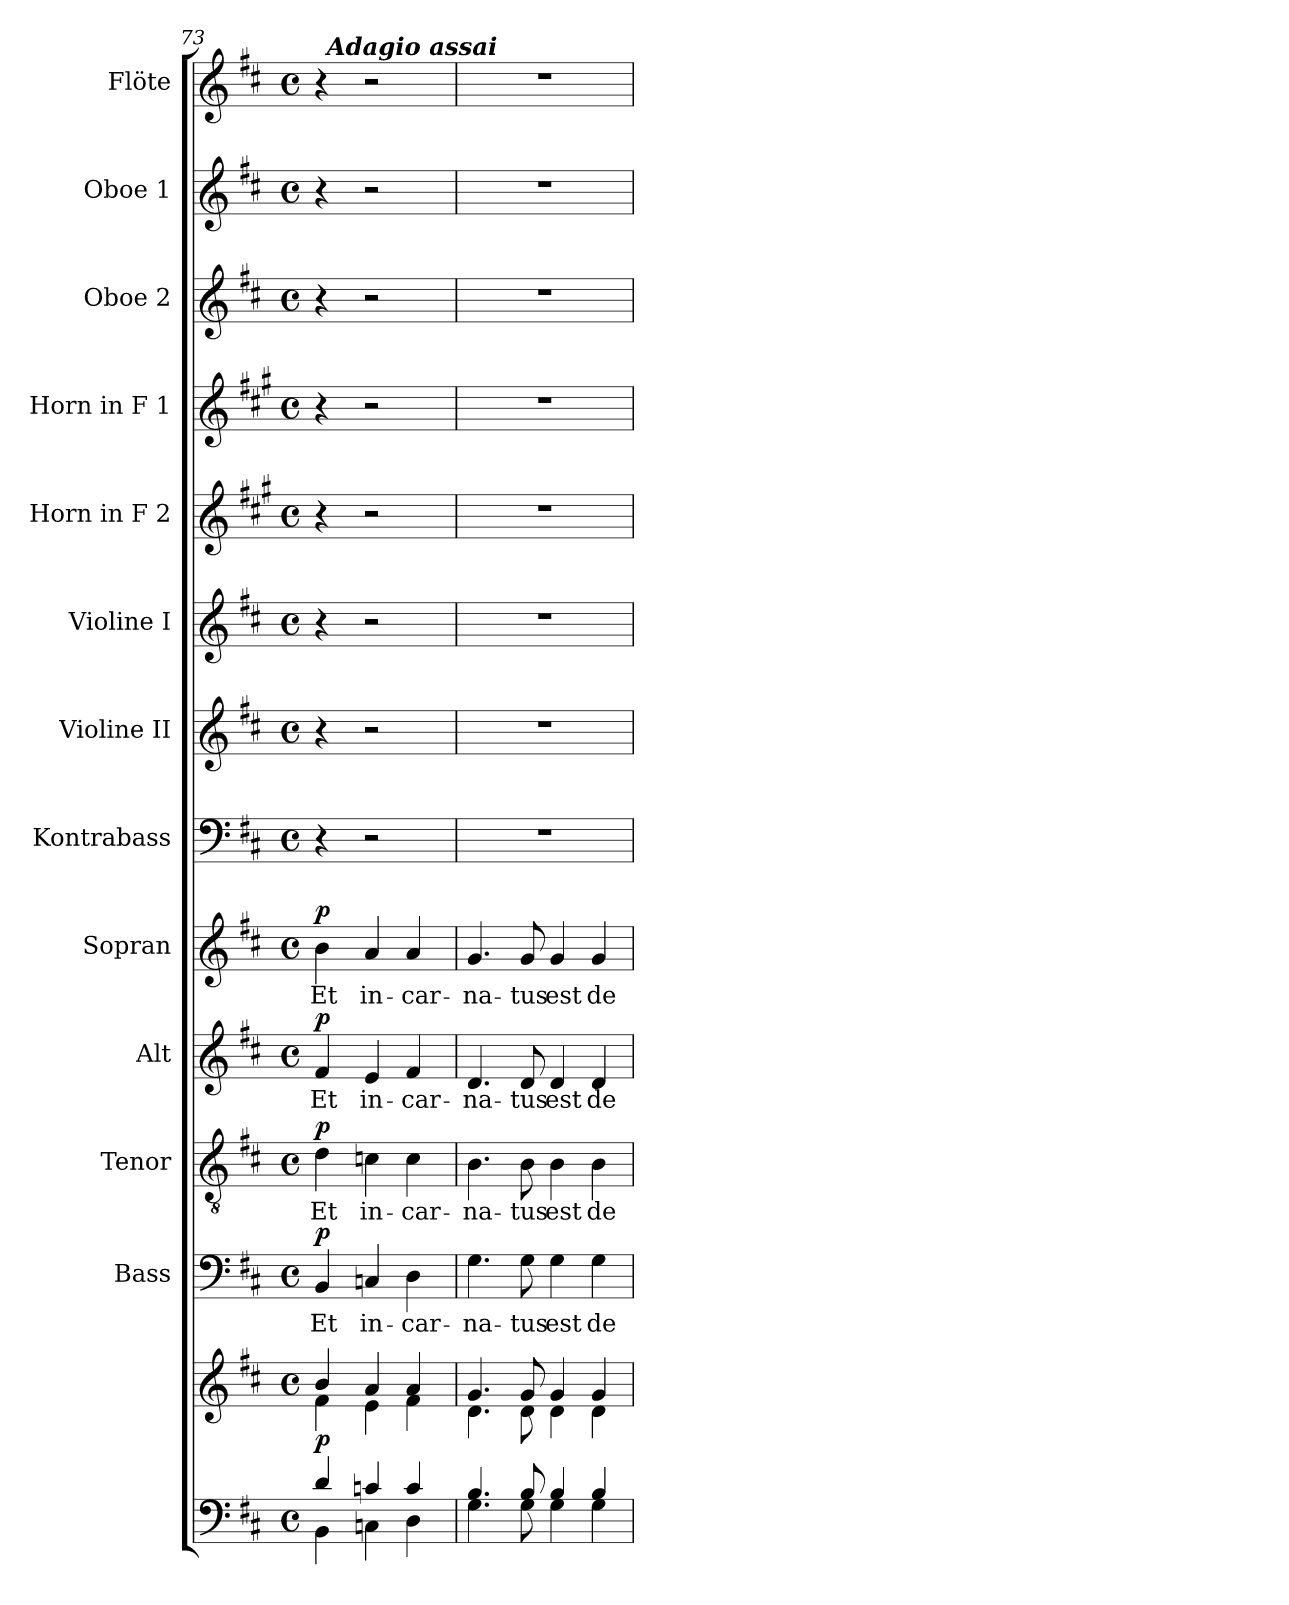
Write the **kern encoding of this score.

**kern	**kern	**dynam	**kern	**text	**dynam	**kern	**text	**dynam	**kern	**text	**dynam	**kern	**text	**dynam	**kern	**kern	**kern	**kern	**kern	**kern	**kern	**kern
*part13	*part13	*part13	*part12	*part12	*part12	*part11	*part11	*part11	*part10	*part10	*part10	*part9	*part9	*part9	*part8	*part7	*part6	*part5	*part4	*part3	*part2	*part1
*staff14	*staff13	*staff13/14	*staff12	*staff12	*staff12	*staff11	*staff11	*staff11	*staff10	*staff10	*staff10	*staff9	*staff9	*staff9	*staff8	*staff7	*staff6	*staff5	*staff4	*staff3	*staff2	*staff1
*	*	*	*I"Bass	*	*	*I"Tenor	*	*	*I"Alt	*	*	*I"Sopran	*	*	*I"Kontrabass	*I"Violine II	*I"Violine I	*I"Horn in F 2	*I"Horn in F 1	*I"Oboe 2	*I"Oboe 1	*I"Flöte
*	*	*	*I'B.	*	*	*I'T.	*	*	*I'A.	*	*	*I'S.	*	*	*I'Kb.	*I'Vl. II	*I'Vl. I	*	*	*I'Ob. 2	*I'Ob. 1	*I'Fl.
*clefF4	*clefG2	*	*clefF4	*	*	*clefGv2	*	*	*clefG2	*	*	*clefG2	*	*	*clefF4	*clefG2	*clefG2	*clefG2	*clefG2	*clefG2	*clefG2	*clefG2
*	*	*	*	*	*	*	*	*	*	*	*	*	*	*	*ITrd7c12	*	*	*ITrd4c7	*ITrd4c7	*	*	*
*k[f#c#]	*k[f#c#]	*	*k[f#c#]	*	*	*k[f#c#]	*	*	*k[f#c#]	*	*	*k[f#c#]	*	*	*k[f#c#]	*k[f#c#]	*k[f#c#]	*k[f#c#]	*k[f#c#]	*k[f#c#]	*k[f#c#]	*k[f#c#]
*D:	*D:	*	*D:	*	*	*D:	*	*	*D:	*	*	*D:	*	*	*D:	*D:	*D:	*D:	*D:	*D:	*D:	*D:
*M4/4	*M4/4	*	*M4/4	*	*	*M4/4	*	*	*M4/4	*	*	*M4/4	*	*	*M4/4	*M4/4	*M4/4	*M4/4	*M4/4	*M4/4	*M4/4	*M4/4
*met(c)	*met(c)	*	*met(c)	*	*	*met(c)	*	*	*met(c)	*	*	*met(c)	*	*	*met(c)	*met(c)	*met(c)	*met(c)	*met(c)	*met(c)	*met(c)	*met(c)
=73	=73	=73	=73	=73	=73	=73	=73	=73	=73	=73	=73	=73	=73	=73	=73	=73	=73	=73	=73	=73	=73	=73
*^	*^	*	*	*	*	*	*	*	*	*	*	*	*	*	*	*	*	*	*	*	*	*
!	!	!	!	!LO:DY:b	!	!LO:LY:b	!LO:DY:a	!	!LO:LY:b	!LO:DY:a	!	!LO:LY:b	!LO:DY:a	!	!LO:LY:b	!LO:DY:a	!	!	!	!	!	!	!	!
*	*	*	*	*	*	*	*	*	*	*	*	*	*	*	*	*	*	*	*	*	*	*	*	*^
4d/	4BB\	4b/	4f#\	p	4BB/	Et	p	4d\	Et	p	4f#/	Et	p	4b\	Et	p	4r	4r	4r	4r	4r	4r	4r	4r	32ryy
!	!	!	!	!	!	!	!	!	!	!	!	!	!	!	!	!	!	!	!	!	!	!	!	!	!LO:TX:a:Bi:t=Adagio assai
.	.	.	.	.	.	.	.	.	.	.	.	.	.	.	.	.	.	.	.	.	.	.	.	.	2ryy
!	!	!	!	!	!	!LO:LY:b	!	!	!LO:LY:b	!	!	!LO:LY:b	!	!	!LO:LY:b	!	!	!	!	!	!	!	!	!	!
4cn/	4Cn\	4a/	4e\	.	4Cn/	in-	.	4cn\	in-	.	4e/	in-	.	4a/	in-	.	2r	2r	2r	2r	2r	2r	2r	2r	.
!	!	!	!	!	!	!LO:LY:b	!	!	!LO:LY:b	!	!	!LO:LY:b	!	!	!LO:LY:b	!	!	!	!	!	!	!	!	!	!
4c/	4D\	4a/	4f#\	.	4D\	-car-	.	4c\	-car-	.	4f#/	-car-	.	4a/	-car-	.	.	.	.	.	.	.	.	.	.
.	.	.	.	.	.	.	.	.	.	.	.	.	.	.	.	.	.	.	.	.	.	.	.	.	8..ryy
=74	=74	=74	=74	=74	=74	=74	=74	=74	=74	=74	=74	=74	=74	=74	=74	=74	=74	=74	=74	=74	=74	=74	=74	=74	=74
!	!	!	!	!	!	!LO:LY:b	!	!	!LO:LY:b	!	!	!LO:LY:b	!	!	!LO:LY:b	!	!	!	!	!	!	!	!	!	!
*	*	*	*	*	*	*	*	*	*	*	*	*	*	*	*	*	*	*	*	*	*	*	*	*v	*v
4.B/	4.G\	4.g/	4.d\	.	4.G\	-na-	.	4.B\	-na-	.	4.d/	-na-	.	4.g/	-na-	.	1r	1r	1r	1r	1r	1r	1r	1r
!	!	!	!	!	!	!LO:LY:b	!	!	!LO:LY:b	!	!	!LO:LY:b	!	!	!LO:LY:b	!	!	!	!	!	!	!	!	!
8B/	8G\	8g/	8d\	.	8G\	-tus	.	8B\	-tus	.	8d/	-tus	.	8g/	-tus	.	.	.	.	.	.	.	.	.
!	!	!	!	!	!	!LO:LY:b	!	!	!LO:LY:b	!	!	!LO:LY:b	!	!	!LO:LY:b	!	!	!	!	!	!	!	!	!
4B/	4G\	4g/	4d\	.	4G\	est	.	4B\	est	.	4d/	est	.	4g/	est	.	.	.	.	.	.	.	.	.
!	!	!	!	!	!	!LO:LY:b	!	!	!LO:LY:b	!	!	!LO:LY:b	!	!	!LO:LY:b	!	!	!	!	!	!	!	!	!
4B/	4G\	4g/	4d\	.	4G\	de	.	4B\	de	.	4d/	de	.	4g/	de	.	.	.	.	.	.	.	.	.
*v	*v	*	*	*	*	*	*	*	*	*	*	*	*	*	*	*	*	*	*	*	*	*	*	*
*	*v	*v	*	*	*	*	*	*	*	*	*	*	*	*	*	*	*	*	*	*	*	*	*
=	=	=	=	=	=	=	=	=	=	=	=	=	=	=	=	=	=	=	=	=	=	=
*-	*-	*-	*-	*-	*-	*-	*-	*-	*-	*-	*-	*-	*-	*-	*-	*-	*-	*-	*-	*-	*-	*-
